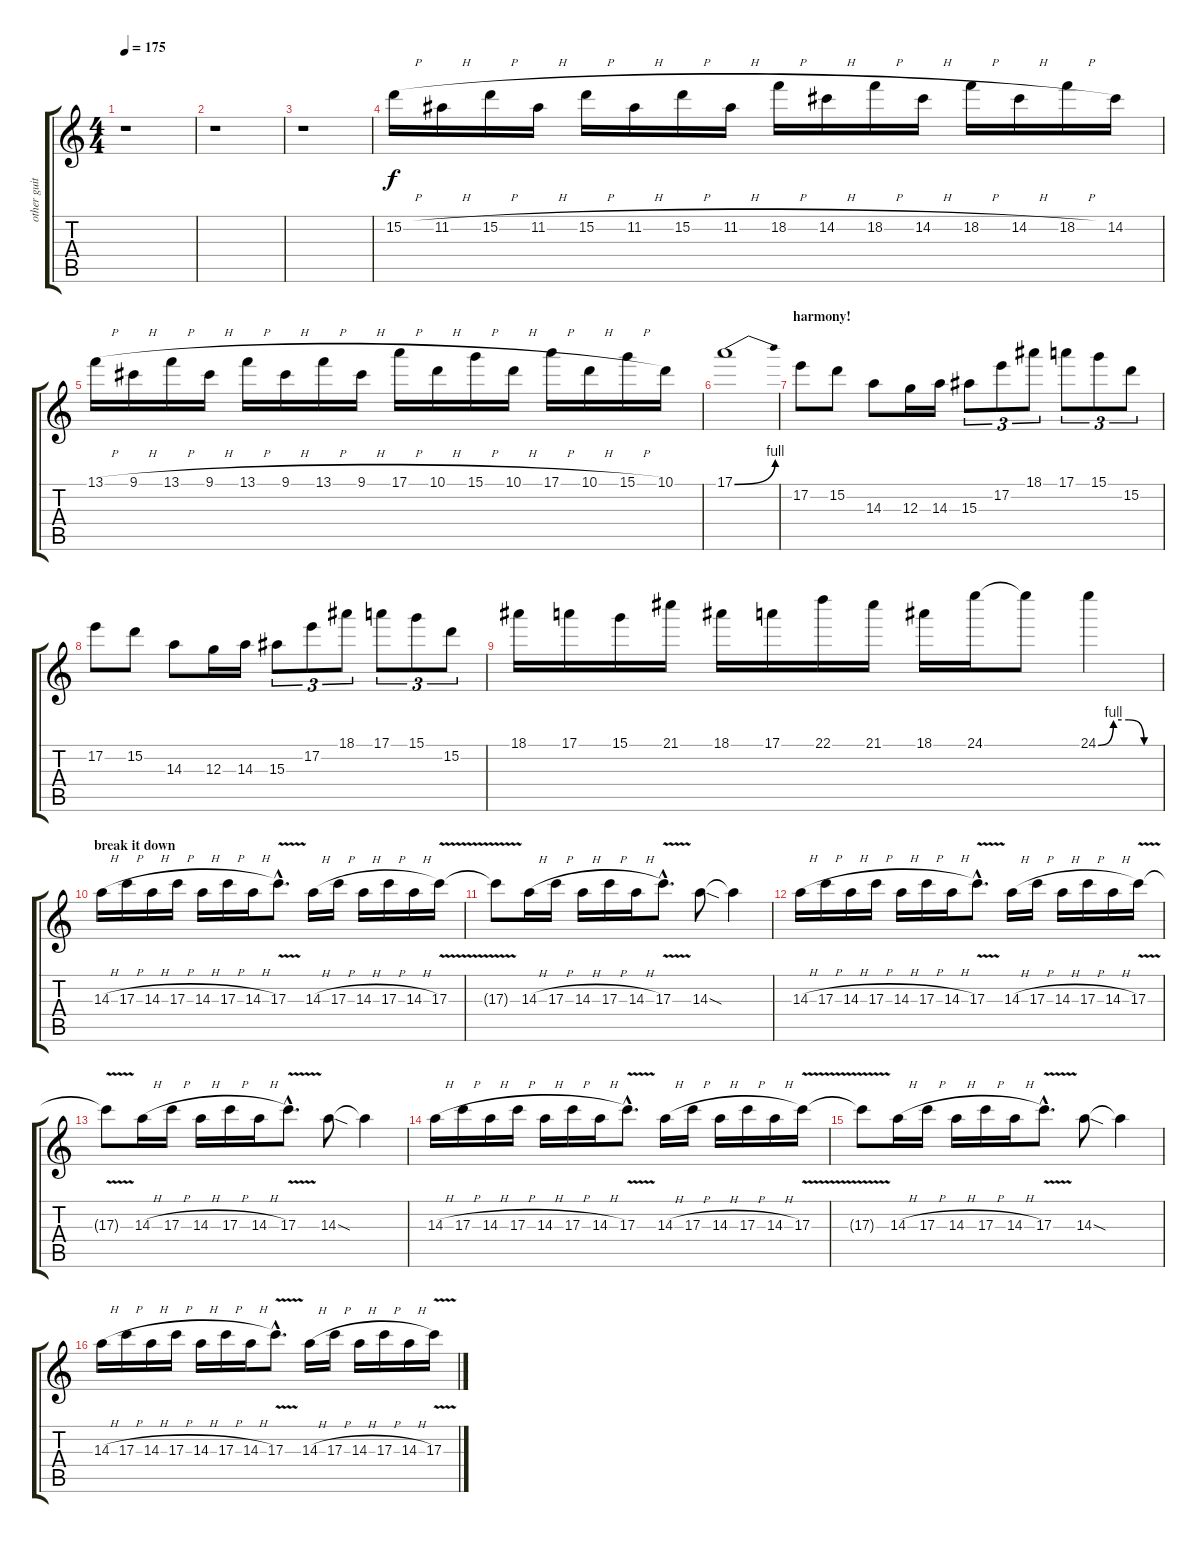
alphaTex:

\track ("other guitar" "other guit") {instrument distortionguitar}
\staff {score tabs}
\tuning (E4 B3 G3 D3 A2 E2) {hide}
\ts (4 4)
\tempo 175
\clef g2
\ks c
r.1{dy f} |
r.1 |
r.1 |
15.2{h}.16 11.2{h}.16 15.2{h}.16 11.2{h}.16 15.2{h}.16 11.2{h}.16 15.2{h}.16 11.2{h}.16 18.2{h}.16 14.2{h}.16 18.2{h}.16 14.2{h}.16 18.2{h}.16 14.2{h}.16 18.2{h}.16 14.2.16 |
13.1{h}.16 9.1{h}.16 13.1{h}.16 9.1{h}.16 13.1{h}.16 9.1{h}.16 13.1{h}.16 9.1{h}.16 17.1{h}.16 10.1{h}.16 15.1{h}.16 10.1{h}.16 17.1{h}.16 10.1{h}.16 15.1{h}.16 10.1.16 |
17.1{be (bend 0 0 60 4)}.1 |
\section ("" "harmony!")
17.2.8{instrument overdrivenguitar} 15.2.8 14.3.8 12.3.16 14.3.16 15.3.8{tu (3 2)} 17.2.8{tu (3 2)} 18.1.8{tu (3 2)} 17.1.8{tu (3 2)} 15.1.8{tu (3 2)} 15.2.8{tu (3 2)} |
17.2.8 15.2.8 14.3.8 12.3.16 14.3.16 15.3.8{tu (3 2)} 17.2.8{tu (3 2)} 18.1.8{tu (3 2)} 17.1.8{tu (3 2)} 15.1.8{tu (3 2)} 15.2.8{tu (3 2)} |
18.1.16 17.1.16 15.1.16 21.1.16 18.1.16 17.1.16 22.1.16 21.1.16 18.1.16 24.1.16 24.1{t}.8 24.1{be (custom 0 0 15 4 30 4 45 0 60 0)}.4 |
\section ("" "break it down")
14.3{h}.16{instrument distortionguitar} 17.3{h}.16 14.3{h}.16 17.3{h}.16 14.3{h}.16 17.3{h}.16 14.3{h}.16 17.3{v hac}.8{d} 14.3{h}.16 17.3{h}.16 14.3{h}.16 17.3{h}.16 14.3{h}.16 17.3{v}.16 |
17.3{t}.8 14.3{h}.16 17.3{h}.16 14.3{h}.16 17.3{h}.16 14.3{h}.16 17.3{v hac}.8{d} 14.3{sod}.8 14.3{t}.4 |
14.3{h}.16 17.3{h}.16 14.3{h}.16 17.3{h}.16 14.3{h}.16 17.3{h}.16 14.3{h}.16 17.3{v hac}.8{d} 14.3{h}.16 17.3{h}.16 14.3{h}.16 17.3{h}.16 14.3{h}.16 17.3{v}.16 |
17.3{t}.8 14.3{h}.16 17.3{h}.16 14.3{h}.16 17.3{h}.16 14.3{h}.16 17.3{v hac}.8{d} 14.3{sod}.8 14.3{t}.4 |
14.3{h}.16 17.3{h}.16 14.3{h}.16 17.3{h}.16 14.3{h}.16 17.3{h}.16 14.3{h}.16 17.3{v hac}.8{d} 14.3{h}.16 17.3{h}.16 14.3{h}.16 17.3{h}.16 14.3{h}.16 17.3{v}.16 |
17.3{t}.8 14.3{h}.16 17.3{h}.16 14.3{h}.16 17.3{h}.16 14.3{h}.16 17.3{v hac}.8{d} 14.3{sod}.8 14.3{t}.4 |
14.3{h}.16 17.3{h}.16 14.3{h}.16 17.3{h}.16 14.3{h}.16 17.3{h}.16 14.3{h}.16 17.3{v hac}.8{d} 14.3{h}.16 17.3{h}.16 14.3{h}.16 17.3{h}.16 14.3{h}.16 17.3{v}.16
